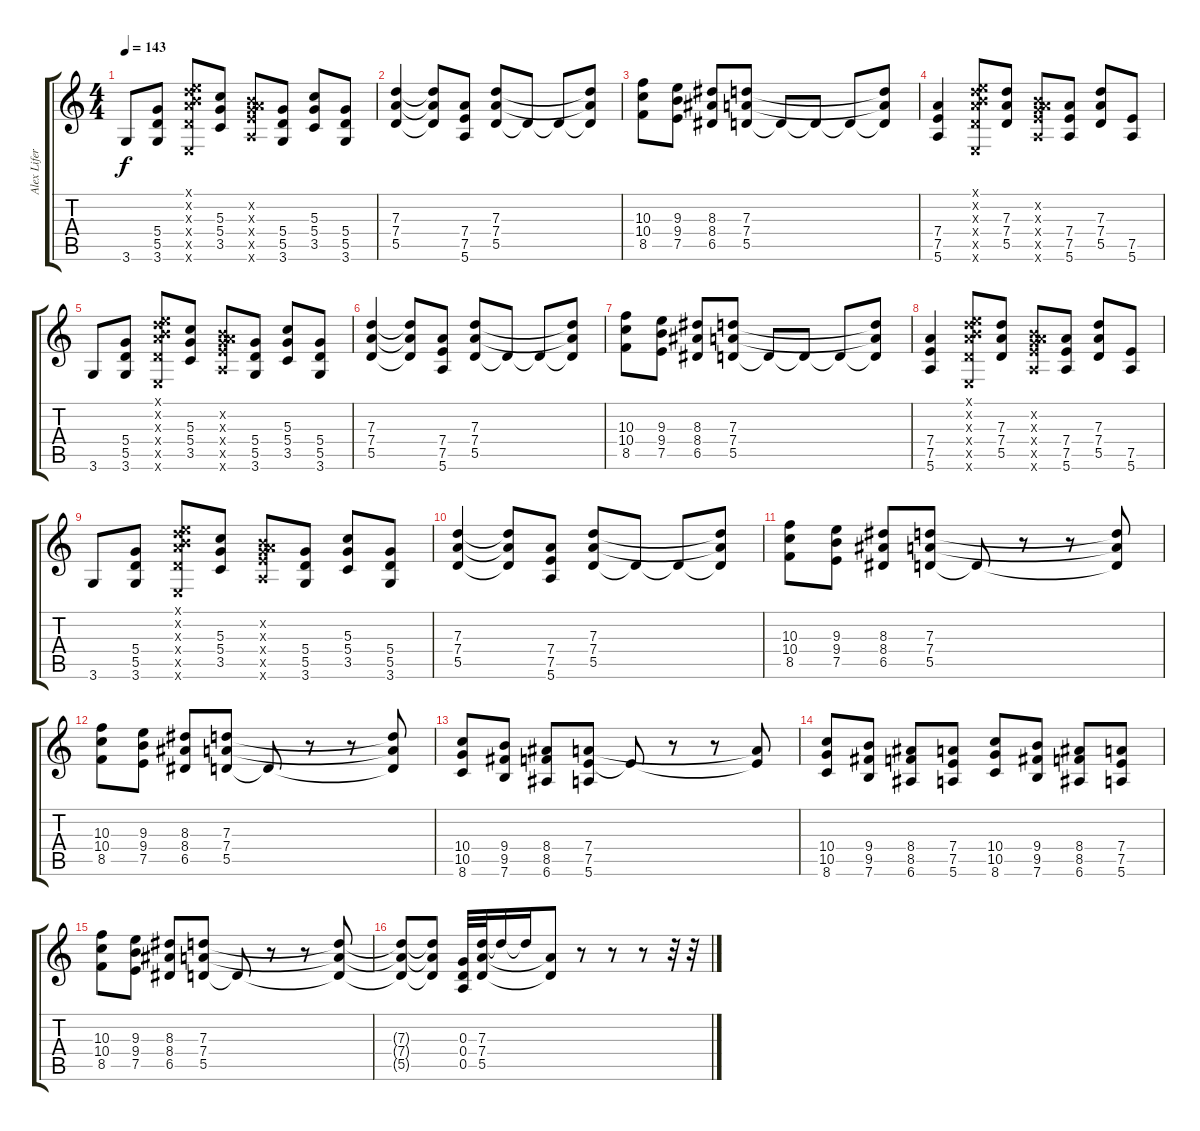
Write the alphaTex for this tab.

\track ("Alex Liferson" "Alex Lifer") {instrument distortionguitar}
\staff {score tabs}
\tuning (E4 B3 G3 D3 A2 E2) {hide}
\ts (4 4)
\tempo 143
\clef g2
\ks c
3.6.8{dy f} (5.4 5.5 3.6).8 (0.1{x} 0.2{x} 7.3{x} 7.4{x} 5.5{x} 0.6{x}).8 (5.3 5.4 3.5).8 (0.2{x} 0.3{x} 7.4{x} 7.5{x} 5.6{x}).8 (5.4 5.5 3.6).8 (5.3 5.4 3.5).8 (5.4 5.5 3.6).8 |
(7.3 7.4 5.5).4 (7.3{t} 7.4{t} 5.5{t}).8 (7.4 7.5 5.6).8 (7.3 7.4 5.5).8 5.5{t}.8 5.5{t}.8 (7.3{t} 7.4{t} 5.5{t}).8 |
(10.3 10.4 8.5).8 (9.3 9.4 7.5).8 (8.3 8.4 6.5).8 (7.3 7.4 5.5).8 5.5{t}.8 5.5{t}.8 5.5{t}.8 (7.3{t} 7.4{t} 5.5{t}).8 |
(7.4 7.5 5.6).4 (0.1{x} 0.2{x} 7.3{x} 7.4{x} 5.5{x} 0.6{x}).8 (7.3 7.4 5.5).8 (0.2{x} 0.3{x} 7.4{x} 7.5{x} 5.6{x}).8 (7.4 7.5 5.6).8 (7.3 7.4 5.5).8 (7.5 5.6).8 |
3.6.8 (5.4 5.5 3.6).8 (0.1{x} 0.2{x} 7.3{x} 7.4{x} 5.5{x} 0.6{x}).8 (5.3 5.4 3.5).8 (0.2{x} 0.3{x} 7.4{x} 7.5{x} 5.6{x}).8 (5.4 5.5 3.6).8 (5.3 5.4 3.5).8 (5.4 5.5 3.6).8 |
(7.3 7.4 5.5).4 (7.3{t} 7.4{t} 5.5{t}).8 (7.4 7.5 5.6).8 (7.3 7.4 5.5).8 5.5{t}.8 5.5{t}.8 (7.3{t} 7.4{t} 5.5{t}).8 |
(10.3 10.4 8.5).8 (9.3 9.4 7.5).8 (8.3 8.4 6.5).8 (7.3 7.4 5.5).8 5.5{t}.8 5.5{t}.8 5.5{t}.8 (7.3{t} 7.4{t} 5.5{t}).8 |
(7.4 7.5 5.6).4 (0.1{x} 0.2{x} 7.3{x} 7.4{x} 5.5{x} 0.6{x}).8 (7.3 7.4 5.5).8 (0.2{x} 0.3{x} 7.4{x} 7.5{x} 5.6{x}).8 (7.4 7.5 5.6).8 (7.3 7.4 5.5).8 (7.5 5.6).8 |
3.6.8 (5.4 5.5 3.6).8 (0.1{x} 0.2{x} 7.3{x} 7.4{x} 5.5{x} 0.6{x}).8 (5.3 5.4 3.5).8 (0.2{x} 0.3{x} 7.4{x} 7.5{x} 5.6{x}).8 (5.4 5.5 3.6).8 (5.3 5.4 3.5).8 (5.4 5.5 3.6).8 |
(7.3 7.4 5.5).4 (7.3{t} 7.4{t} 5.5{t}).8 (7.4 7.5 5.6).8 (7.3 7.4 5.5).8 5.5{t}.8 5.5{t}.8 (7.3{t} 7.4{t} 5.5{t}).8 |
(10.3 10.4 8.5).8 (9.3 9.4 7.5).8 (8.3 8.4 6.5).8 (7.3 7.4 5.5).8 5.5{t}.8 r.8 r.8 (7.3{t} 7.4{t} 5.5{t}).8 |
(10.3 10.4 8.5).8 (9.3 9.4 7.5).8 (8.3 8.4 6.5).8 (7.3 7.4 5.5).8 5.5{t}.8 r.8 r.8 (7.3{t} 7.4{t} 5.5{t}).8 |
(10.4 10.5 8.6).8 (9.4 9.5 7.6).8 (8.4 8.5 6.6).8 (7.4 7.5 5.6).8 7.5{t}.8 r.8 r.8 (7.4{t} 7.5{t}).8 |
(10.4 10.5 8.6).8 (9.4 9.5 7.6).8 (8.4 8.5 6.6).8 (7.4 7.5 5.6).8 (10.4 10.5 8.6).8 (9.4 9.5 7.6).8 (8.4 8.5 6.6).8 (7.4 7.5 5.6).8 |
(10.3 10.4 8.5).8 (9.3 9.4 7.5).8 (8.3 8.4 6.5).8 (7.3 7.4 5.5).8 5.5{t}.8 r.8 r.8 (7.3{t} 7.4{t} 5.5{t}).8 |
(7.3{t} 7.4{t} 5.5{t}).8 (7.3{t} 7.4{t} 5.5{t}).8 (0.3 0.4 0.5).32 (7.3 7.4 5.5).32 7.3{t}.16 7.3{t}.16 (7.4{t} 5.5{t}).8 r.8 r.8 r.8 r.32 r.32
